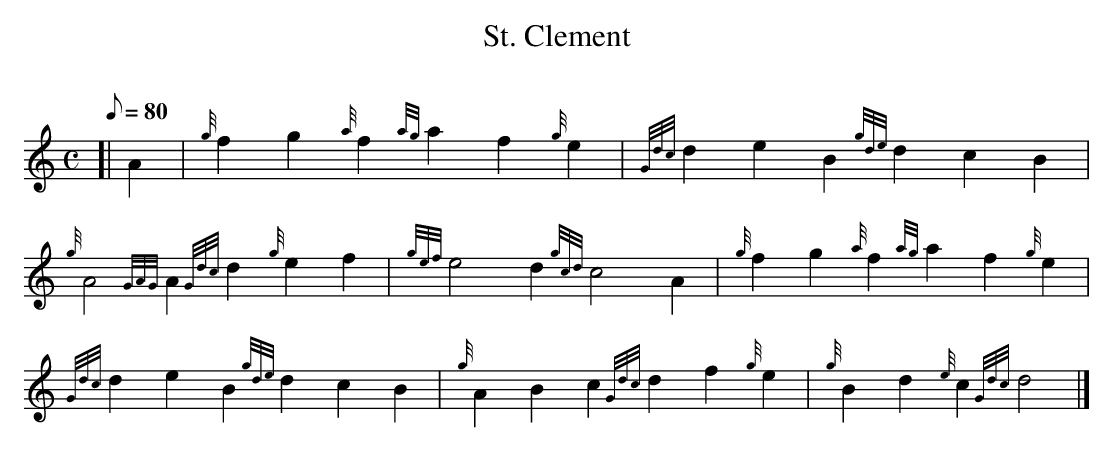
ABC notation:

X:1
T:St. Clement
M:C
L:1/8
Q:80
C:
K:HP
[| A2 | \
{g}f2g2{a}f2{ag}a2f2{g}e2 | \
{Gdc}d2e2B2{gde}d2c2B2 |
{g}A4{GAG}A2{Gdc}d2{g}e2f2 | \
{gef}e4d2{gcd}c4A2 | \
{g}f2g2{a}f2{ag}a2f2{g}e2 |
{Gdc}d2e2B2{gde}d2c2B2 | \
{g}A2B2c2{Gdc}d2f2{g}e2 | \
{g}B2d2{e}c2{Gdc}d4|]
